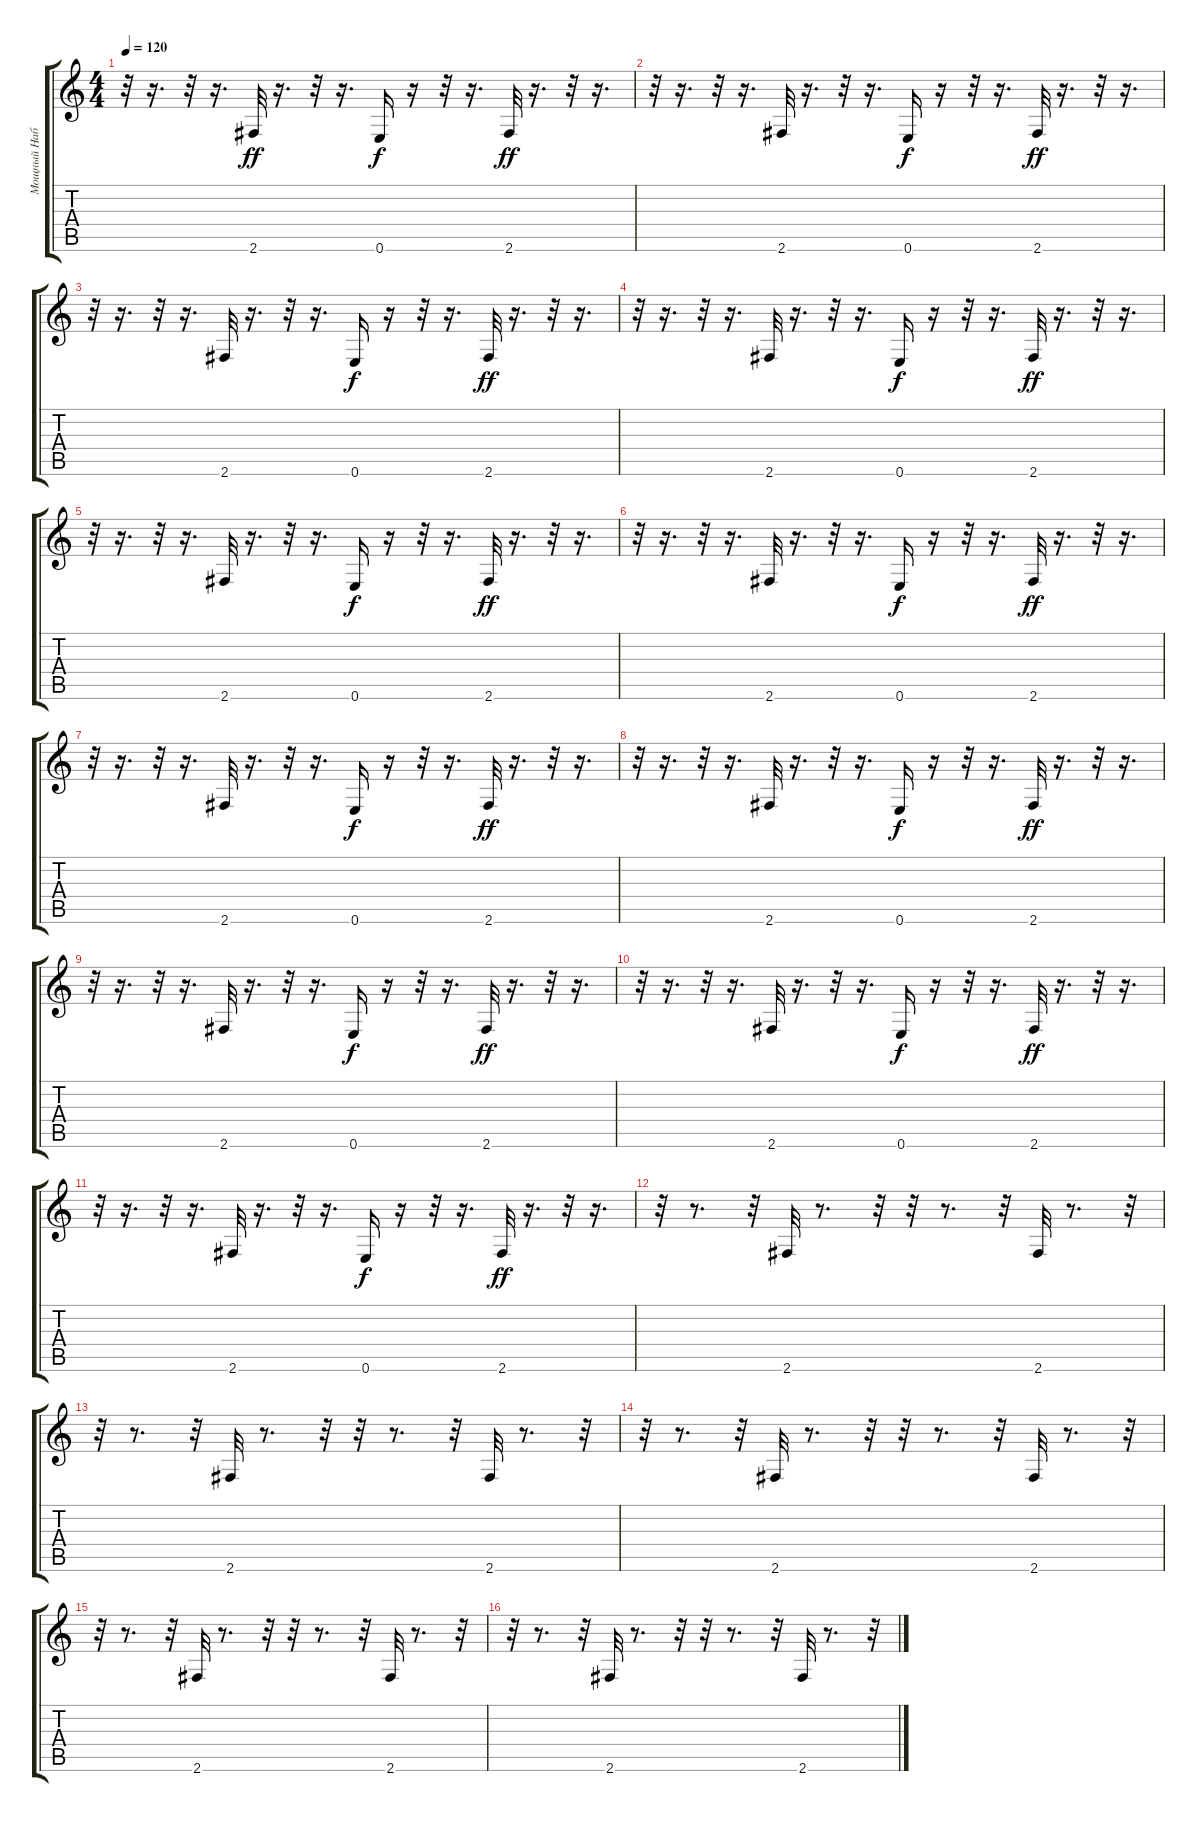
\track ("Мощный Набор" "Мощный Наб") {instrument acousticguitarnylon}
\staff {score tabs}
\tuning (E4 B3 G3 D3 A2 E2) {hide}
\ts (4 4)
\tempo 120
\clef g2
\ks c
r.32{dy ff} r.16{d} r.32 r.16{d} 2.6.32 r.16{d} r.32 r.16{d} 0.6.16{dy f} r.16 r.32 r.16{d} 2.6.32{dy ff} r.16{d} r.32 r.16{d} |
r.32 r.16{d} r.32 r.16{d} 2.6.32 r.16{d} r.32 r.16{d} 0.6.16{dy f} r.16 r.32 r.16{d} 2.6.32{dy ff} r.16{d} r.32 r.16{d} |
r.32 r.16{d} r.32 r.16{d} 2.6.32 r.16{d} r.32 r.16{d} 0.6.16{dy f} r.16 r.32 r.16{d} 2.6.32{dy ff} r.16{d} r.32 r.16{d} |
r.32 r.16{d} r.32 r.16{d} 2.6.32 r.16{d} r.32 r.16{d} 0.6.16{dy f} r.16 r.32 r.16{d} 2.6.32{dy ff} r.16{d} r.32 r.16{d} |
r.32 r.16{d} r.32 r.16{d} 2.6.32 r.16{d} r.32 r.16{d} 0.6.16{dy f} r.16 r.32 r.16{d} 2.6.32{dy ff} r.16{d} r.32 r.16{d} |
r.32 r.16{d} r.32 r.16{d} 2.6.32 r.16{d} r.32 r.16{d} 0.6.16{dy f} r.16 r.32 r.16{d} 2.6.32{dy ff} r.16{d} r.32 r.16{d} |
r.32 r.16{d} r.32 r.16{d} 2.6.32 r.16{d} r.32 r.16{d} 0.6.16{dy f} r.16 r.32 r.16{d} 2.6.32{dy ff} r.16{d} r.32 r.16{d} |
r.32 r.16{d} r.32 r.16{d} 2.6.32 r.16{d} r.32 r.16{d} 0.6.16{dy f} r.16 r.32 r.16{d} 2.6.32{dy ff} r.16{d} r.32 r.16{d} |
r.32 r.16{d} r.32 r.16{d} 2.6.32 r.16{d} r.32 r.16{d} 0.6.16{dy f} r.16 r.32 r.16{d} 2.6.32{dy ff} r.16{d} r.32 r.16{d} |
r.32 r.16{d} r.32 r.16{d} 2.6.32 r.16{d} r.32 r.16{d} 0.6.16{dy f} r.16 r.32 r.16{d} 2.6.32{dy ff} r.16{d} r.32 r.16{d} |
r.32 r.16{d} r.32 r.16{d} 2.6.32 r.16{d} r.32 r.16{d} 0.6.16{dy f} r.16 r.32 r.16{d} 2.6.32{dy ff} r.16{d} r.32 r.16{d} |
r.32 r.8{d} r.32 2.6.32 r.8{d} r.32 r.32 r.8{d} r.32 2.6.32 r.8{d} r.32 |
r.32 r.8{d} r.32 2.6.32 r.8{d} r.32 r.32 r.8{d} r.32 2.6.32 r.8{d} r.32 |
r.32 r.8{d} r.32 2.6.32 r.8{d} r.32 r.32 r.8{d} r.32 2.6.32 r.8{d} r.32 |
r.32 r.8{d} r.32 2.6.32 r.8{d} r.32 r.32 r.8{d} r.32 2.6.32 r.8{d} r.32 |
r.32 r.8{d} r.32 2.6.32 r.8{d} r.32 r.32 r.8{d} r.32 2.6.32 r.8{d} r.32
